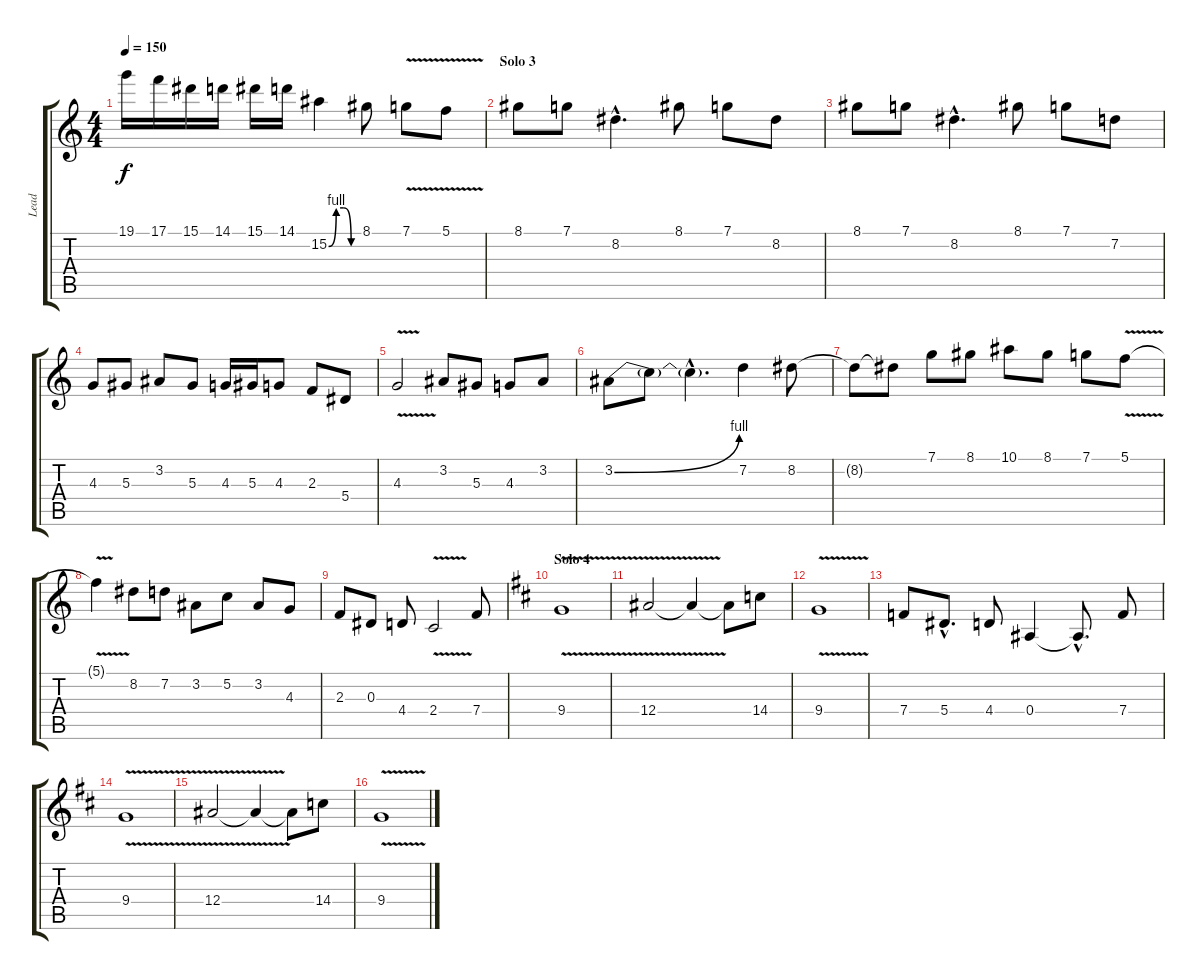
\track ("Lead" "Lead") {instrument distortionguitar}
\staff {score tabs}
\tuning (C4 G3 Eb3 Bb2 F2 C2) {hide}
\ts (4 4)
\tempo 150
\clef g2
\ks c
19.1.16{dy f} 17.1.16 15.1.16 14.1.16 15.1.16 14.1.16 15.2{be (custom 0 0 15 4 30 4 45 0 60 0)}.4 8.1.8 7.1{v}.8 5.1{v}.8 |
\section ("" "Solo 3")
8.1.8 7.1.8 8.2{hac}.4{d} 8.1.8 7.1.8 8.2.8 |
8.1.8 7.1.8 8.2{hac}.4{d} 8.1.8 7.1.8 7.2.8 |
4.3.8 5.3.8 3.2.8 5.3.8 4.3.16 5.3.16 4.3.8 2.3.8 5.4.8 |
4.3{v}.2 3.2.8 5.3.8 4.3.8 3.2.8 |
3.2{be (bend 0 0 60 4)}.8 3.2{t}.8 3.2{hac t}.4{d} 7.2.4 8.2.8 |
8.2{t}.8 8.2{t}.8 7.1.8 8.1.8 10.1.8 8.1.8 7.1.8 5.1{v}.8 |
5.1{t}.4 8.2.8 7.2.8 3.2.8 5.2.8 3.2.8 4.3.8 |
2.3.8 0.3.8 4.4.8 2.4{v}.2 7.4.8 |
\section ("" "Solo 4")
\ks d
9.4{v}.1 |
12.4{v}.2 12.4{t}.4 12.4{t}.8 14.4.8 |
9.4{v}.1 |
7.4.8 5.4{hac}.8{d} 4.4.8 0.4.4 0.4{hac t}.8{d} 7.4.8 |
9.4{v}.1 |
12.4{v}.2 12.4{t}.4 12.4{t}.8 14.4.8 |
9.4{v}.1
